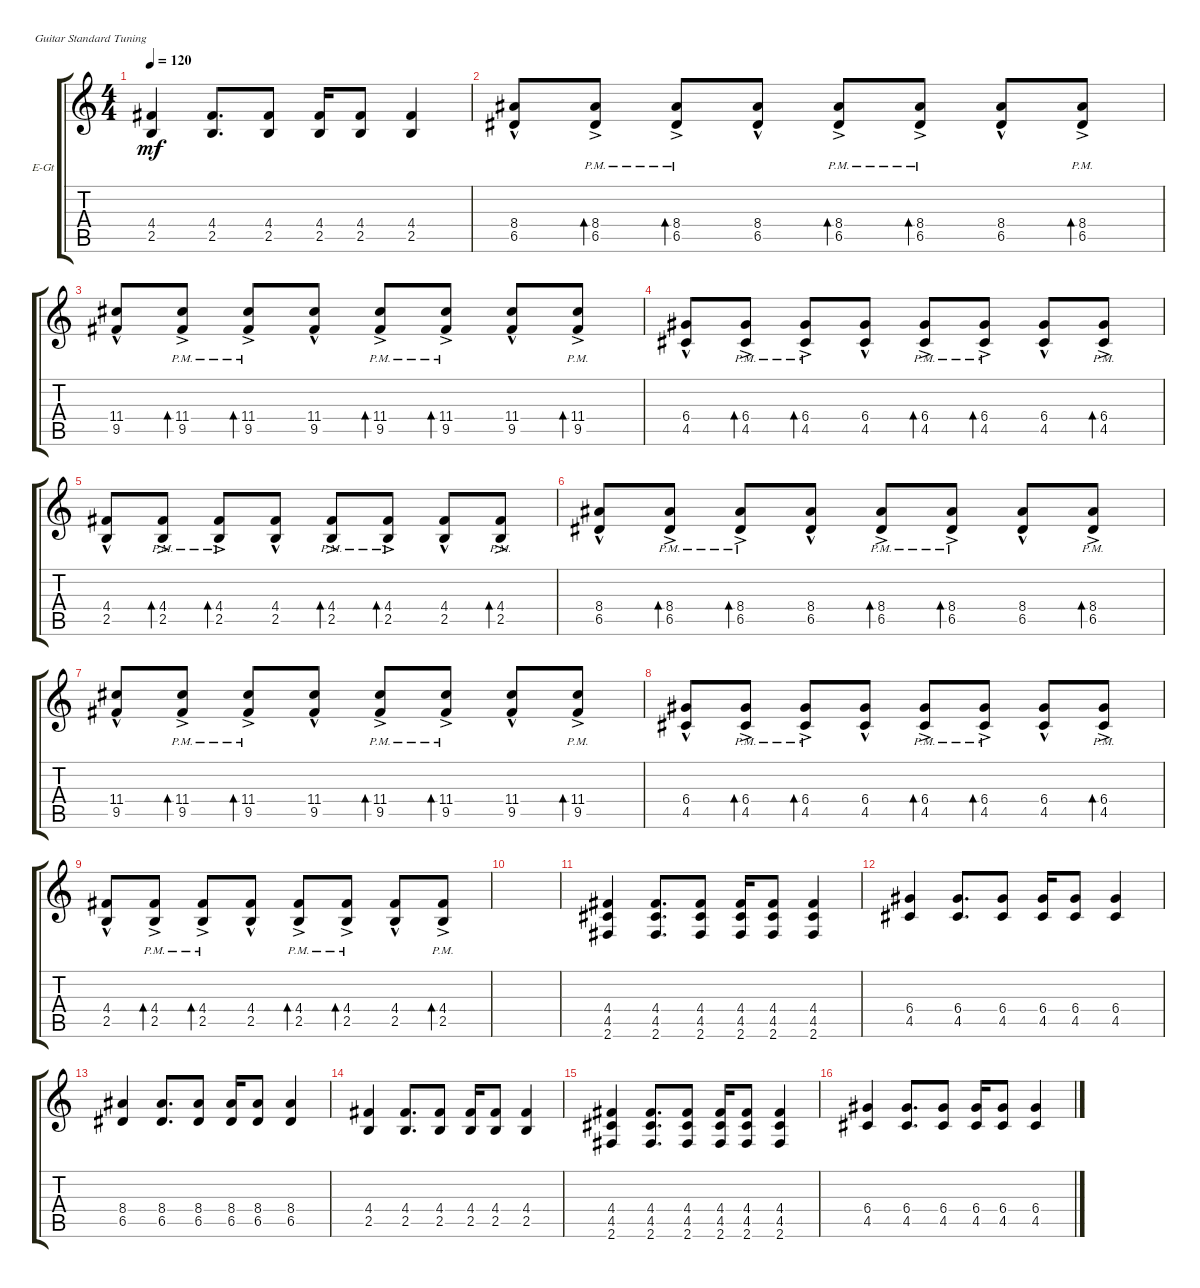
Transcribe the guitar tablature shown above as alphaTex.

\defaultSystemsLayout 4
\bracketExtendMode groupsimilarinstruments
\firstSystemTrackNameOrientation horizontal
\otherSystemsTrackNameOrientation horizontal
\track ("Electric Guitar" "E-Gt") {instrument distortionguitar}
\staff {score tabs}
\tuning (E4 B3 G3 D3 A2 E2)
\ts (4 4)
\tempo 120
\clef g2
\ks c
(2.5 4.4).4{dy mf} (2.5 4.4).8{d} (2.5 4.4).8 (2.5 4.4).16 (2.5 4.4).8 (2.5 4.4).4 |
(6.5{hac} 8.4{hac}).8 (6.5{ac pm} 8.4{ac pm}).8{bd 30} (6.5{ac pm} 8.4{ac pm}).8{bd 30} (6.5{hac} 8.4{hac}).8 (6.5{ac pm} 8.4{ac pm}).8{bd 30} (6.5{ac pm} 8.4{ac pm}).8{bd 30} (6.5{hac} 8.4{hac}).8 (6.5{ac pm} 8.4{ac pm}).8{bd 30} |
(9.5{hac} 11.4{hac}).8 (9.5{ac pm} 11.4{ac pm}).8{bd 30} (9.5{ac pm} 11.4{ac pm}).8{bd 30} (9.5{hac} 11.4{hac}).8 (9.5{ac pm} 11.4{ac pm}).8{bd 30} (9.5{ac pm} 11.4{ac pm}).8{bd 30} (9.5{hac} 11.4{hac}).8 (9.5{ac pm} 11.4{ac pm}).8{bd 30} |
(4.5{hac} 6.4{hac}).8 (4.5{ac pm} 6.4{ac pm}).8{bd 30} (4.5{ac pm} 6.4{ac pm}).8{bd 30} (4.5{hac} 6.4{hac}).8 (4.5{ac pm} 6.4{ac pm}).8{bd 30} (4.5{ac pm} 6.4{ac pm}).8{bd 30} (4.5{hac} 6.4{hac}).8 (4.5{ac pm} 6.4{ac pm}).8{bd 30} |
(2.5{hac} 4.4{hac}).8 (2.5{ac pm} 4.4{ac pm}).8{bd 30} (2.5{ac pm} 4.4{ac pm}).8{bd 30} (2.5{hac} 4.4{hac}).8 (2.5{ac pm} 4.4{ac pm}).8{bd 30} (2.5{ac pm} 4.4{ac pm}).8{bd 30} (2.5{hac} 4.4{hac}).8 (2.5{ac pm} 4.4{ac pm}).8{bd 30} |
(6.5{hac} 8.4{hac}).8 (6.5{ac pm} 8.4{ac pm}).8{bd 30} (6.5{ac pm} 8.4{ac pm}).8{bd 30} (6.5{hac} 8.4{hac}).8 (6.5{ac pm} 8.4{ac pm}).8{bd 30} (6.5{ac pm} 8.4{ac pm}).8{bd 30} (6.5{hac} 8.4{hac}).8 (6.5{ac pm} 8.4{ac pm}).8{bd 30} |
(9.5{hac} 11.4{hac}).8 (9.5{ac pm} 11.4{ac pm}).8{bd 30} (9.5{ac pm} 11.4{ac pm}).8{bd 30} (9.5{hac} 11.4{hac}).8 (9.5{ac pm} 11.4{ac pm}).8{bd 30} (9.5{ac pm} 11.4{ac pm}).8{bd 30} (9.5{hac} 11.4{hac}).8 (9.5{ac pm} 11.4{ac pm}).8{bd 30} |
(4.5{hac} 6.4{hac}).8 (4.5{ac pm} 6.4{ac pm}).8{bd 30} (4.5{ac pm} 6.4{ac pm}).8{bd 30} (4.5{hac} 6.4{hac}).8 (4.5{ac pm} 6.4{ac pm}).8{bd 30} (4.5{ac pm} 6.4{ac pm}).8{bd 30} (4.5{hac} 6.4{hac}).8 (4.5{ac pm} 6.4{ac pm}).8{bd 30} |
(2.5{hac} 4.4{hac}).8 (2.5{ac pm} 4.4{ac pm}).8{bd 30} (2.5{ac pm} 4.4{ac pm}).8{bd 30} (2.5{hac} 4.4{hac}).8 (2.5{ac pm} 4.4{ac pm}).8{bd 30} (2.5{ac pm} 4.4{ac pm}).8{bd 30} (2.5{hac} 4.4{hac}).8 (2.5{ac pm} 4.4{ac pm}).8{bd 30} |
|
(4.5 4.4 2.6).4 (4.5 4.4 2.6).8{d} (4.5 4.4 2.6).8 (4.5 4.4 2.6).16 (4.5 4.4 2.6).8 (4.5 4.4 2.6).4 |
(4.5 6.4).4 (4.5 6.4).8{d} (4.5 6.4).8 (4.5 6.4).16 (4.5 6.4).8 (4.5 6.4).4 |
(6.5 8.4).4 (6.5 8.4).8{d} (6.5 8.4).8 (6.5 8.4).16 (6.5 8.4).8 (6.5 8.4).4 |
(2.5 4.4).4 (2.5 4.4).8{d} (2.5 4.4).8 (2.5 4.4).16 (2.5 4.4).8 (2.5 4.4).4 |
(4.5 4.4 2.6).4 (4.5 4.4 2.6).8{d} (4.5 4.4 2.6).8 (4.5 4.4 2.6).16 (4.5 4.4 2.6).8 (4.5 4.4 2.6).4 |
(4.5 6.4).4 (4.5 6.4).8{d} (4.5 6.4).8 (4.5 6.4).16 (4.5 6.4).8 (4.5 6.4).4
